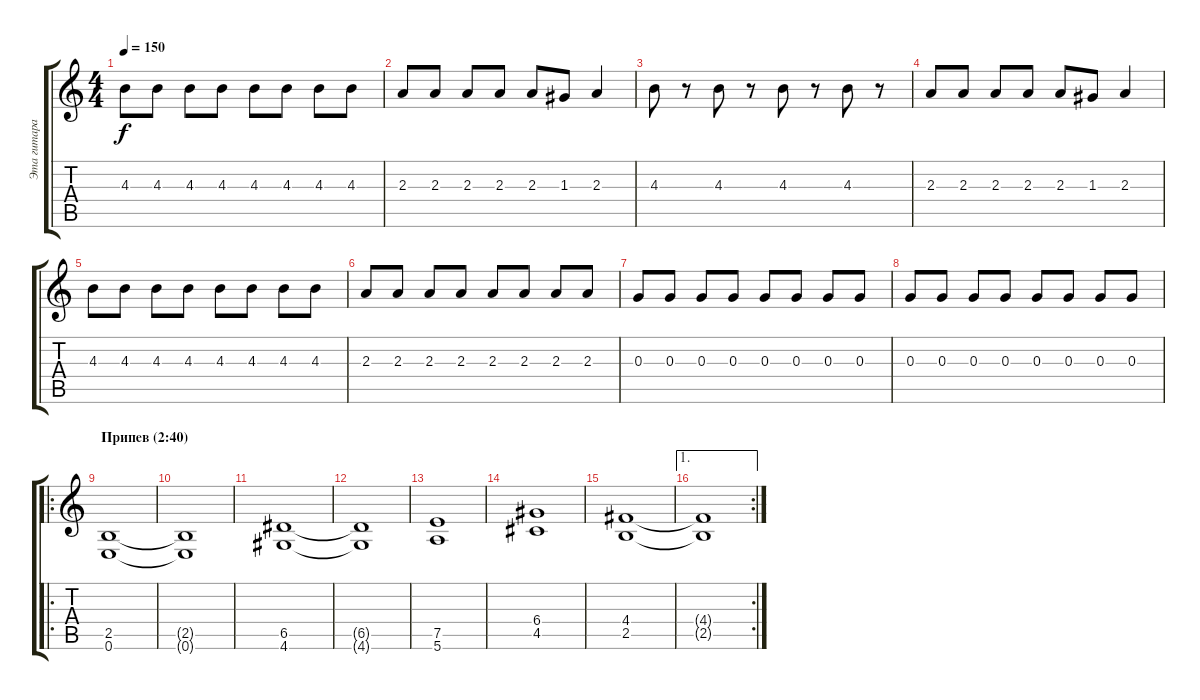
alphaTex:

\track ("Эта гитара только для звука..." "Эта гитара") {instrument distortionguitar}
\staff {score tabs}
\tuning (E4 B3 G3 D3 A2 E2) {hide}
\ts (4 4)
\tempo 150
\clef g2
\ks c
4.3.8{dy f} 4.3.8 4.3.8 4.3.8 4.3.8 4.3.8 4.3.8 4.3.8 |
2.3.8 2.3.8 2.3.8 2.3.8 2.3.8 1.3.8 2.3.4 |
4.3.8 r.8 4.3.8 r.8 4.3.8 r.8 4.3.8 r.8 |
2.3.8 2.3.8 2.3.8 2.3.8 2.3.8 1.3.8 2.3.4 |
4.3.8 4.3.8 4.3.8 4.3.8 4.3.8 4.3.8 4.3.8 4.3.8 |
2.3.8 2.3.8 2.3.8 2.3.8 2.3.8 2.3.8 2.3.8 2.3.8 |
0.3.8{volume 14 instrument electricguitarjazz} 0.3.8 0.3.8 0.3.8 0.3.8 0.3.8 0.3.8 0.3.8 |
0.3.8 0.3.8 0.3.8 0.3.8 0.3.8 0.3.8 0.3.8 0.3.8 |
\ro
\section ("" "Припев (2:40)")
(2.5 0.6).1{volume 9 instrument distortionguitar} |
(2.5{t} 0.6{t}).1 |
(6.5 4.6).1 |
(6.5{t} 4.6{t}).1 |
(7.5 5.6).1 |
(6.4 4.5).1 |
(4.4 2.5).1 |
\ae 1
\rc 2
(4.4{t} 2.5{t}).1
